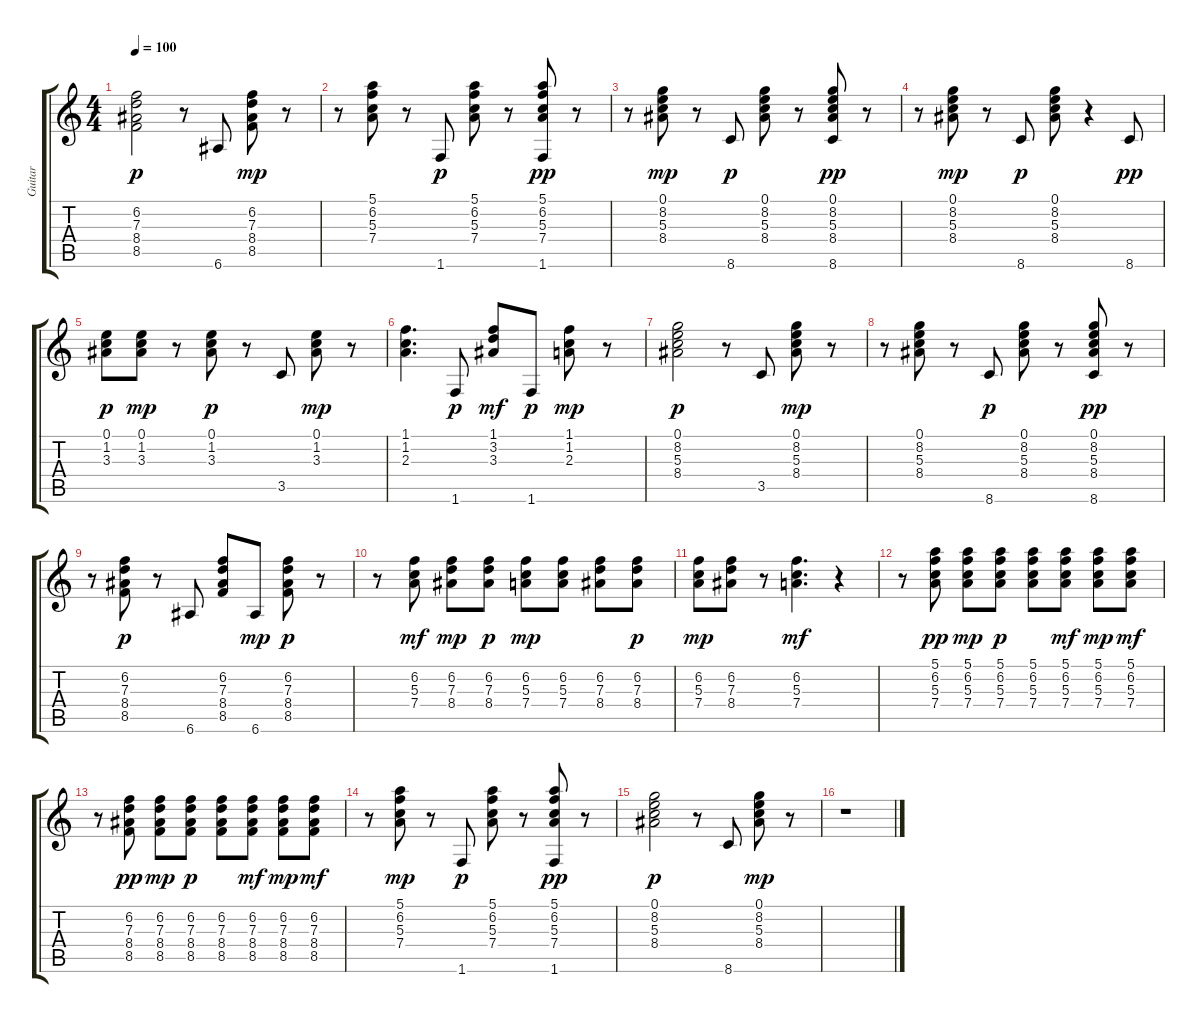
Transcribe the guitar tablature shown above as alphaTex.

\track ("Guitar" "Guitar") {instrument electricguitarmuted}
\staff {score tabs}
\tuning (E4 B3 G3 D3 A2 E2) {hide}
\ts (4 4)
\tempo 100
\clef g2
\ks c
(6.2 7.3 8.4 8.5).2{dy p} r.8 6.6.8 (6.2 7.3 8.4 8.5).8{dy mp} r.8 |
r.8 (5.1 6.2 5.3 7.4).8 r.8 1.6.8{dy p} (5.1 6.2 5.3 7.4).8 r.8 (5.1 6.2 5.3 7.4 1.6).8{dy pp} r.8 |
r.8 (0.1 8.2 5.3 8.4).8{dy mp} r.8 8.6.8{dy p} (0.1 8.2 5.3 8.4).8 r.8 (0.1 8.2 5.3 8.4 8.6).8{dy pp} r.8 |
r.8 (0.1 8.2 5.3 8.4).8{dy mp} r.8 8.6.8{dy p} (0.1 8.2 5.3 8.4).8 r.4 8.6.8{dy pp} |
(0.1 1.2 3.3).8{dy p} (0.1 1.2 3.3).8{dy mp} r.8 (0.1 1.2 3.3).8{dy p} r.8 3.5.8 (0.1 1.2 3.3).8{dy mp} r.8 |
(1.1 1.2 2.3).4{d} 1.6.8{dy p} (1.1 3.2 3.3).8{dy mf} 1.6.8{dy p} (1.1 1.2 2.3).8{dy mp} r.8 |
(0.1 8.2 5.3 8.4).2{dy p} r.8 3.5.8 (0.1 8.2 5.3 8.4).8{dy mp} r.8 |
r.8 (0.1 8.2 5.3 8.4).8 r.8 8.6.8{dy p} (0.1 8.2 5.3 8.4).8 r.8 (0.1 8.2 5.3 8.4 8.6).8{dy pp} r.8 |
r.8 (6.2 7.3 8.4 8.5).8{dy p} r.8 6.6.8 (6.2 7.3 8.4 8.5).8 6.6.8{dy mp} (6.2 7.3 8.4 8.5).8{dy p} r.8 |
r.8 (6.2 5.3 7.4).8{dy mf} (6.2 7.3 8.4).8{dy mp} (6.2 7.3 8.4).8{dy p} (6.2 5.3 7.4).8{dy mp} (6.2 5.3 7.4).8 (6.2 7.3 8.4).8 (6.2 7.3 8.4).8{dy p} |
(6.2 5.3 7.4).8{dy mp} (6.2 7.3 8.4).8 r.8 (6.2 5.3 7.4).4{d dy mf} r.4 |
r.8 (5.1 6.2 5.3 7.4).8{dy pp} (5.1 6.2 5.3 7.4).8{dy mp} (5.1 6.2 5.3 7.4).8{dy p} (5.1 6.2 5.3 7.4).8 (5.1 6.2 5.3 7.4).8{dy mf} (5.1 6.2 5.3 7.4).8{dy mp} (5.1 6.2 5.3 7.4).8{dy mf} |
r.8 (6.2 7.3 8.4 8.5).8{dy pp} (6.2 7.3 8.4 8.5).8{dy mp} (6.2 7.3 8.4 8.5).8{dy p} (6.2 7.3 8.4 8.5).8 (6.2 7.3 8.4 8.5).8{dy mf} (6.2 7.3 8.4 8.5).8{dy mp} (6.2 7.3 8.4 8.5).8{dy mf} |
r.8 (5.1 6.2 5.3 7.4).8{dy mp} r.8 1.6.8{dy p} (5.1 6.2 5.3 7.4).8 r.8 (5.1 6.2 5.3 7.4 1.6).8{dy pp} r.8 |
(0.1 8.2 5.3 8.4).2{dy p} r.8 8.6.8 (0.1 8.2 5.3 8.4).8{dy mp} r.8 |
r.1
